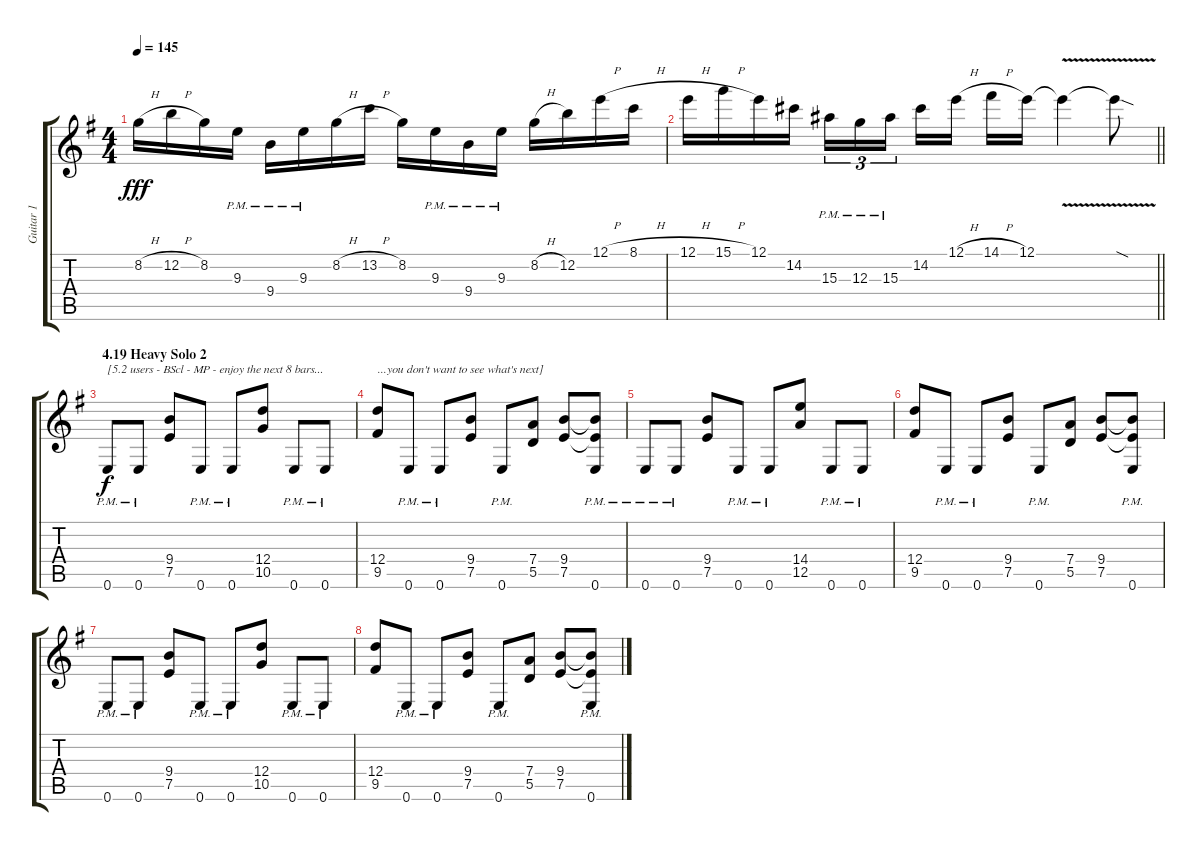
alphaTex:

\track ("Guitar 1" "Guitar 1") {instrument distortionguitar}
\staff {score tabs}
\tuning (E4 B3 G3 D3 A2 E2) {hide}
\ts (4 4)
\tempo 145
\clef g2
\ks eminor
8.2{h}.16{dy fff} 12.2{h}.16 8.2.16 9.3{pm}.16 9.4{pm}.16 9.3{pm}.16 8.2{h}.16 13.2{h}.16 8.2.16 9.3{pm}.16 9.4{pm}.16 9.3{pm}.16 8.2{h}.16 12.2.16 12.1{h}.16 8.1{h}.16 |
\barLineRight lightlight
12.1{h}.16 15.1{h}.16 12.1.16 14.2.16 15.3{pm}.16{tu (3 2)} 12.3{pm}.16{tu (3 2)} 15.3{pm}.16{tu (3 2)} 14.2.16 12.1{h}.16 14.1{h}.16 12.1.16 12.1{v t}.4 12.1{sod t}.8 |
\section ("" "4.19 Heavy Solo 2")
0.6{pm}.8{txt "[5.2 users - BScl - MP - enjoy the next 8 bars..." dy f volume 13 instrument distortionguitar} 0.6{pm}.8 (9.4 7.5).8 0.6{pm}.8 0.6{pm}.8 (12.4 10.5).8 0.6{pm}.8 0.6{pm}.8 |
(12.4 9.5).8{txt "...you don't want to see what's next]"} 0.6{pm}.8 0.6{pm}.8 (9.4 7.5).8 0.6{pm}.8 (7.4 5.5).8 (9.4 7.5).8 (9.4{t} 7.5{t} 0.6{pm}).8 |
0.6{pm}.8 0.6{pm}.8 (9.4 7.5).8 0.6{pm}.8 0.6{pm}.8 (14.4 12.5).8 0.6{pm}.8 0.6{pm}.8 |
(12.4 9.5).8 0.6{pm}.8 0.6{pm}.8 (9.4 7.5).8 0.6{pm}.8 (7.4 5.5).8 (9.4 7.5).8 (9.4{t} 7.5{t} 0.6{pm}).8 |
0.6{pm}.8 0.6{pm}.8 (9.4 7.5).8 0.6{pm}.8 0.6{pm}.8 (12.4 10.5).8 0.6{pm}.8 0.6{pm}.8 |
(12.4 9.5).8 0.6{pm}.8 0.6{pm}.8 (9.4 7.5).8 0.6{pm}.8 (7.4 5.5).8 (9.4 7.5).8 (9.4{t} 7.5{t} 0.6{pm}).8
